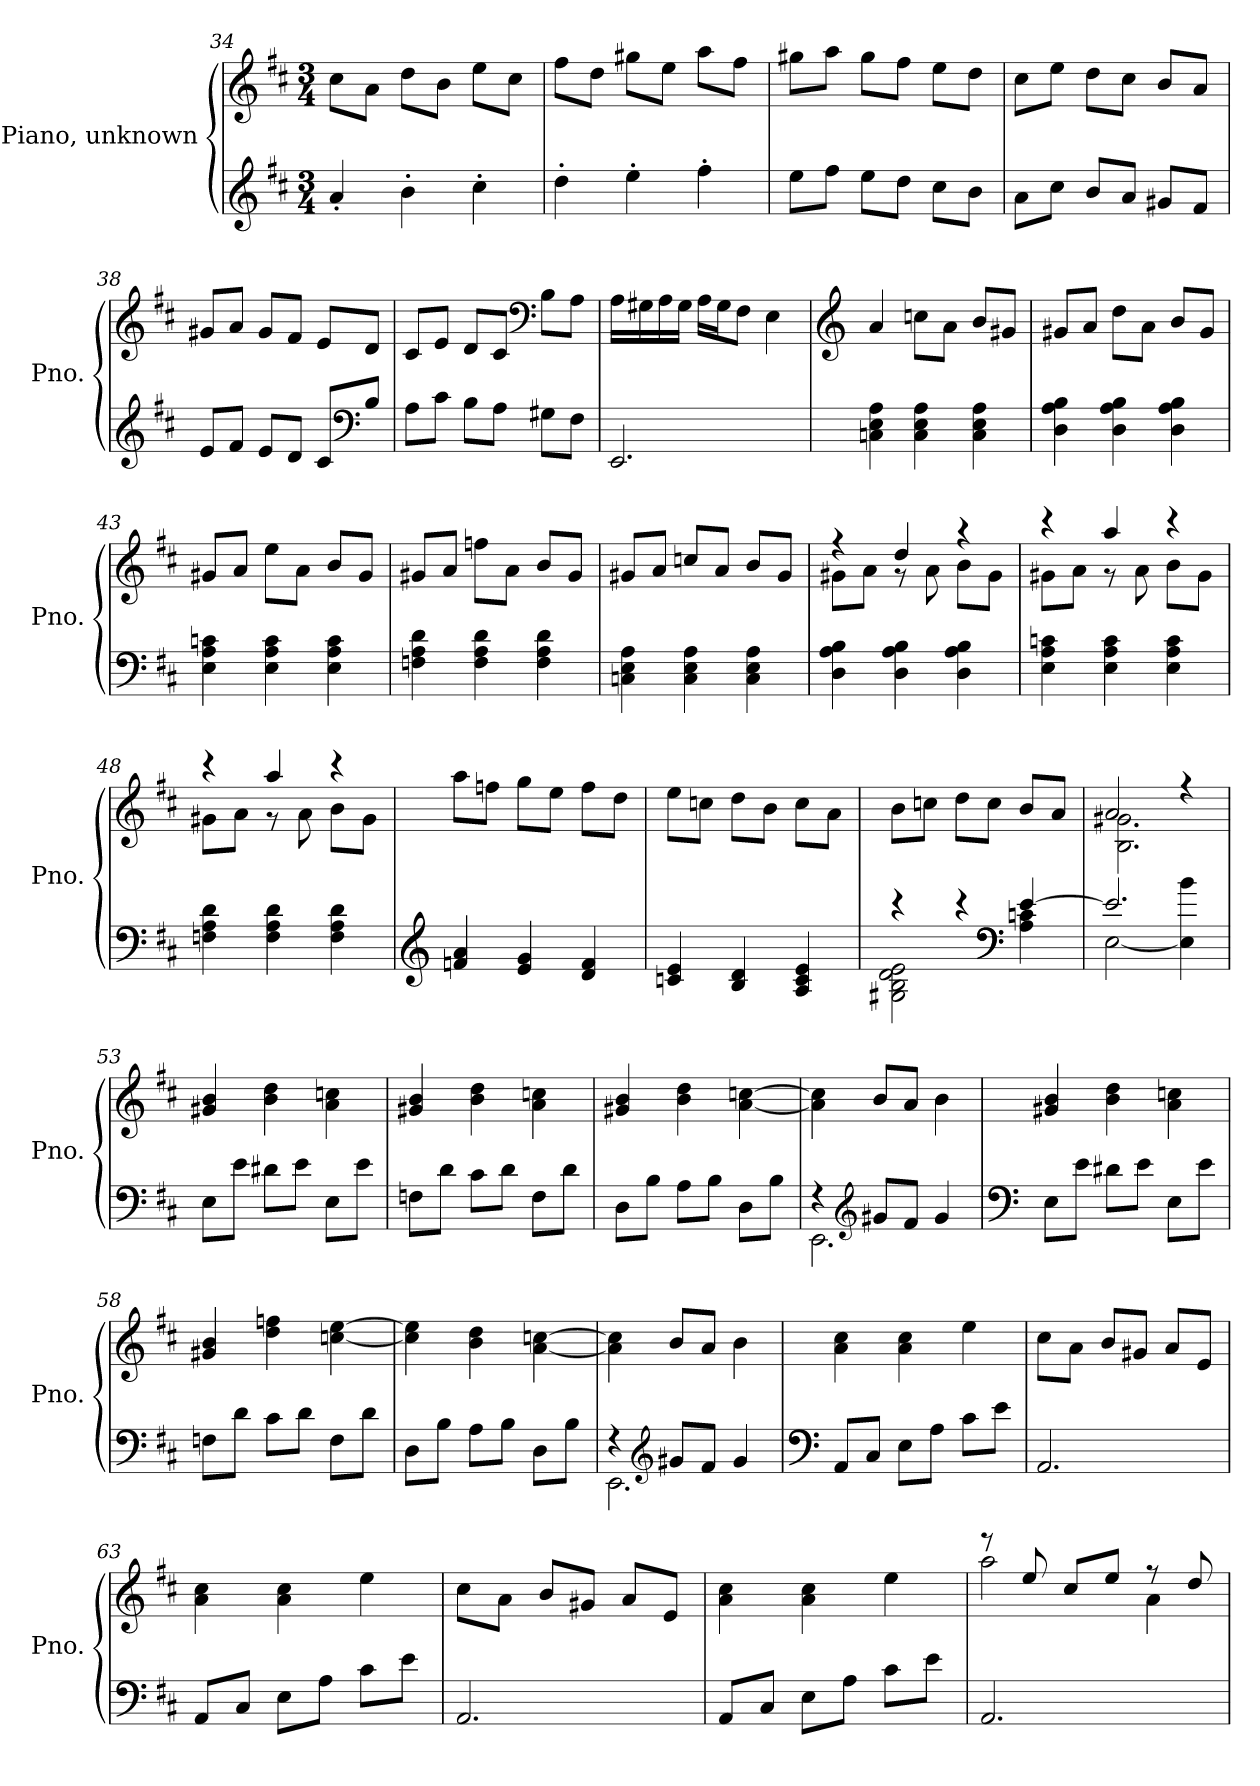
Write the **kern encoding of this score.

**kern	**kern
*part1	*part1
*staff2	*staff1
*I"Piano, unknown	*
*I'Pno.	*
*clefG2	*clefG2
*k[f#c#]	*k[f#c#]
*M3/4	*M3/4
=34	=34
4a'/	8cc#\L
.	8a\J
4b'\	8dd\L
.	8b\J
4cc#'\	8ee\L
.	8cc#\J
=35	=35
4dd'\	8ff#\L
.	8dd\J
4ee'\	8gg#X\L
.	8ee\J
4ff#'\	8aa\L
.	8ff#\J
=36	=36
8ee\L	8gg#X\L
8ff#\J	8aa\J
8ee\L	8gg#\L
8dd\J	8ff#\J
8cc#\L	8ee\L
8b\J	8dd\J
!!LO:LB:g=z
=37	=37
8a\L	8cc#\L
8cc#\J	8ee\J
8b/L	8dd\L
8a/J	8cc#\J
8g#X/L	8b/L
8f#/J	8a/J
=38	=38
8e/L	8g#X/L
8f#/J	8a/J
8e/L	8g#/L
8d/J	8f#/J
8c#/L	8e/L
*clefF4	*
8B/J	8d/J
=39	=39
8A\L	8c#/L
8c#\J	8e/J
8B\L	8d/L
8A\J	8c#/J
*	*clefF4
8G#X\L	8B\L
8F#\J	8A\J
=40	=40
2.EE/	16A\LL
.	16G#X\
.	16A\
.	16G#\JJ
.	16A\LL
.	16G#\J
.	8F#\J
.	4E\
=41	=41
*	*clefG2
4Cn\ 4E\ 4A\	4a/
4C\ 4E\ 4A\	8ccn\L
.	8a\J
4C\ 4E\ 4A\	8b/L
.	8g#X/J
!!LO:PB:g=z
=42	=42
4D\ 4A\ 4B\	8g#X/L
.	8a/J
4D\ 4A\ 4B\	8dd\L
.	8a\J
4D\ 4A\ 4B\	8b/L
.	8g#/J
=43	=43
4E\ 4A\ 4cn\	8g#X/L
.	8a/J
4E\ 4A\ 4c\	8ee\L
.	8a\J
4E\ 4A\ 4c\	8b/L
.	8g#/J
=44	=44
4Fn\ 4A\ 4d\	8g#X/L
.	8a/J
4F\ 4A\ 4d\	8ffn\L
.	8a\J
4F\ 4A\ 4d\	8b/L
.	8g#/J
=45	=45
4Cn\ 4E\ 4A\	8g#X/L
.	8a/J
4C\ 4E\ 4A\	8ccn/L
.	8a/J
4C\ 4E\ 4A\	8b/L
.	8g#/J
=46	=46
*	*^
4D\ 4A\ 4B\	4r	8g#X\L
.	.	8a\J
4D\ 4A\ 4B\	4dd/	8r
.	.	8a\
4D\ 4A\ 4B\	4r	8b\L
.	.	8g#\J
=47	=47	=47
4E\ 4A\ 4cn\	4r	8g#X\L
.	.	8a\J
4E\ 4A\ 4c\	4aa/	8r
.	.	8a\
4E\ 4A\ 4c\	4r	8b\L
.	.	8g#\J
!!LO:LB:g=z	!!
=48	=48	=48
4Fn\ 4A\ 4d\	4r	8g#X\L
.	.	8a\J
4F\ 4A\ 4d\	4aa/	8r
.	.	8a\
4F\ 4A\ 4d\	4r	8b\L
.	.	8g#\J
*	*v	*v
=49	=49
*clefG2	*
4fn/ 4a/	8aa\L
.	8ffn\J
4e/ 4g/	8gg\L
.	8ee\J
4d/ 4f/	8ff\L
.	8dd\J
=50	=50
4cn/ 4e/	8ee\L
.	8ccn\J
4B/ 4d/	8dd\L
.	8b\J
4A/ 4c/ 4e/	8cc\L
.	8a\J
=51	=51
*^	*
4r	2G#X\ 2B\ 2d\ 2e\	8b\L
.	.	8ccn\J
4r	.	8dd\L
.	.	8cc\J
*clefF4	*	*
[4e/	4A\ 4cn\	8b/L
.	.	8a/J
=52	=52	=52
*	*	*^
2.e/]	[2E\	2a/	2.B\ 2.g#X\
.	4E\] 4b\	4r	.
*v	*v	*	*
*	*v	*v
!!LO:LB:g=z
=53	=53
8E\L	4g#X/ 4b/
8e\J	.
8d#X\L	4b\ 4dd\
8e\J	.
8E\L	4a\ 4ccn\
8e\J	.
=54	=54
8Fn\L	4g#X/ 4b/
8d\J	.
8c#\L	4b\ 4dd\
8d\J	.
8F\L	4a\ 4ccn\
8d\J	.
=55	=55
8D\L	4g#X/ 4b/
8B\J	.
8A\L	4b\ 4dd\
8B\J	.
8D\L	[4a\ [4ccn\
8B\J	.
=56	=56
*^	*
4r	2.EE\	4a\] 4cc\]
*clefG2	*	*
8g#X/L	.	8b/L
8f#/J	.	8a/J
4g#/	.	4b\
*v	*v	*
=57	=57
*clefF4	*
8E\L	4g#X/ 4b/
8e\J	.
8d#X\L	4b\ 4dd\
8e\J	.
8E\L	4a\ 4ccn\
8e\J	.
!!LO:LB:g=z
=58	=58
8Fn\L	4g#X/ 4b/
8d\J	.
8c#\L	4dd\ 4ffn\
8d\J	.
8F\L	[4ccn\ [4ee\
8d\J	.
=59	=59
8D\L	4cc\] 4ee\]
8B\J	.
8A\L	4b\ 4dd\
8B\J	.
8D\L	[4a\ [4ccn\
8B\J	.
=60	=60
*^	*
4r	2.EE\	4a\] 4cc\]
*clefG2	*	*
8g#X/L	.	8b/L
8f#/J	.	8a/J
4g#/	.	4b\
*v	*v	*
=61	=61
*clefF4	*
8AA/L	4a\ 4cc#\
8C#/J	.
8E\L	4a\ 4cc#\
8A\J	.
8c#\L	4ee\
8e\J	.
=62	=62
2.AA/	8cc#\L
.	8a\J
.	8b/L
.	8g#X/J
.	8a/L
.	8e/J
!!LO:LB:g=z
=63	=63
8AA/L	4a\ 4cc#\
8C#/J	.
8E\L	4a\ 4cc#\
8A\J	.
8c#\L	4ee\
8e\J	.
=64	=64
2.AA/	8cc#\L
.	8a\J
.	8b/L
.	8g#X/J
.	8a/L
.	8e/J
=65	=65
8AA/L	4a\ 4cc#\
8C#/J	.
8E\L	4a\ 4cc#\
8A\J	.
8c#\L	4ee\
8e\J	.
=66	=66
*	*^
2.AA/	8r	2aa\
.	8ee/	.
.	8cc#/L	.
.	8ee/J	.
.	8r	4a\
.	8dd/	.
*	*v	*v
=	=
*-	*-
